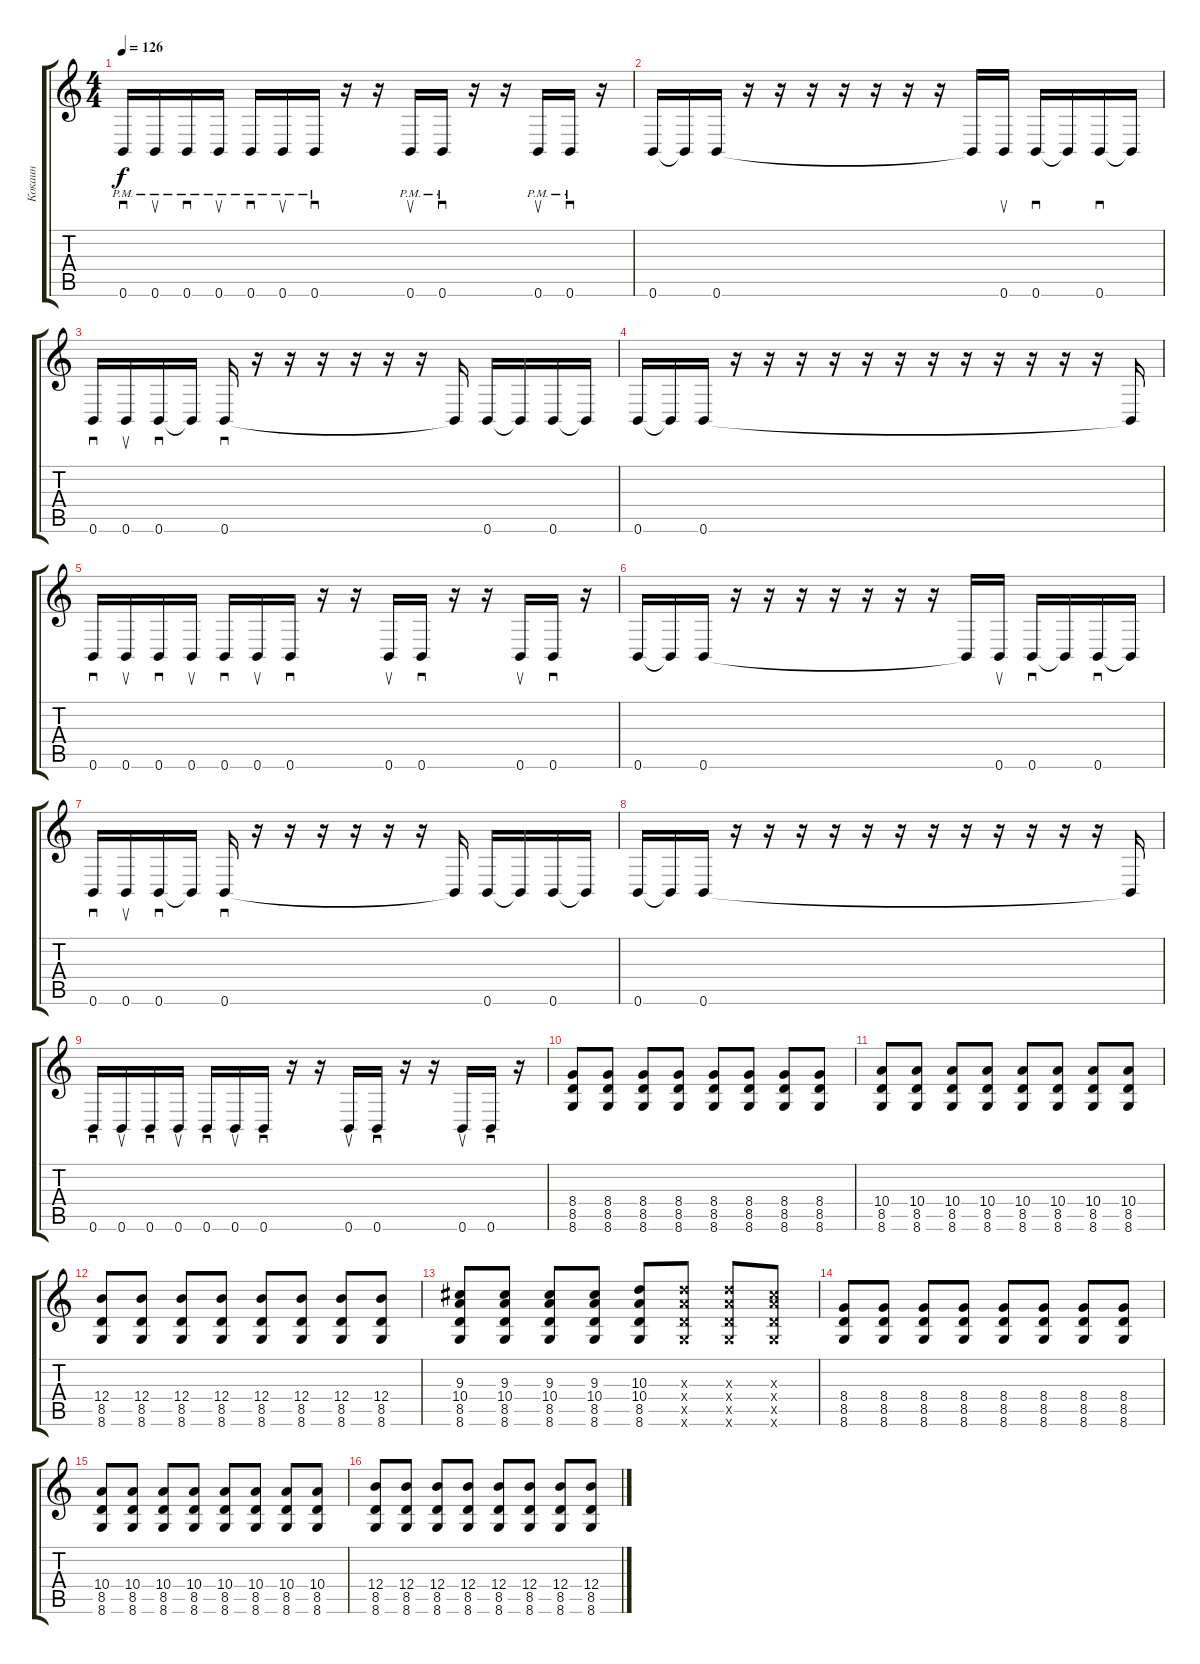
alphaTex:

\track ("Кокаин" "Кокаин") {instrument distortionguitar}
\staff {score tabs}
\tuning (Db4 Ab3 E3 B2 Gb2 B1) {hide}
\ts (4 4)
\tempo 126
\clef g2
\ks c
0.6{pm}.16{sd dy f} 0.6{pm}.16{su} 0.6{pm}.16{sd} 0.6{pm}.16{su} 0.6{pm}.16{sd} 0.6{pm}.16{su} 0.6{pm}.16{sd} r.16 r.16 0.6{pm}.16{su} 0.6{pm}.16{sd} r.16 r.16 0.6{pm}.16{su} 0.6{pm}.16{sd} r.16 |
0.6.16 0.6{t}.16 0.6.16 r.16 r.16 r.16 r.16 r.16 r.16 r.16 0.6{t}.16 0.6.16{su} 0.6.16{sd} 0.6{t}.16 0.6.16{sd} 0.6{t}.16 |
0.6.16{sd} 0.6.16{su} 0.6.16{sd} 0.6{t}.16 0.6.16{sd} r.16 r.16 r.16 r.16 r.16 r.16 0.6{t}.16 0.6.16 0.6{t}.16 0.6.16 0.6{t}.16 |
0.6.16 0.6{t}.16 0.6.16 r.16 r.16 r.16 r.16 r.16 r.16 r.16 r.16 r.16 r.16 r.16 r.16 0.6{t}.16 |
0.6.16{sd} 0.6.16{su} 0.6.16{sd} 0.6.16{su} 0.6.16{sd} 0.6.16{su} 0.6.16{sd} r.16 r.16 0.6.16{su} 0.6.16{sd} r.16 r.16 0.6.16{su} 0.6.16{sd} r.16 |
0.6.16 0.6{t}.16 0.6.16 r.16 r.16 r.16 r.16 r.16 r.16 r.16 0.6{t}.16 0.6.16{su} 0.6.16{sd} 0.6{t}.16 0.6.16{sd} 0.6{t}.16 |
0.6.16{sd} 0.6.16{su} 0.6.16{sd} 0.6{t}.16 0.6.16{sd} r.16 r.16 r.16 r.16 r.16 r.16 0.6{t}.16 0.6.16 0.6{t}.16 0.6.16 0.6{t}.16 |
0.6.16 0.6{t}.16 0.6.16 r.16 r.16 r.16 r.16 r.16 r.16 r.16 r.16 r.16 r.16 r.16 r.16 0.6{t}.16 |
0.6.16{sd} 0.6.16{su} 0.6.16{sd} 0.6.16{su} 0.6.16{sd} 0.6.16{su} 0.6.16{sd} r.16 r.16 0.6.16{su} 0.6.16{sd} r.16 r.16 0.6.16{su} 0.6.16{sd} r.16 |
(8.4 8.5 8.6).8 (8.4 8.5 8.6).8 (8.4 8.5 8.6).8 (8.4 8.5 8.6).8 (8.4 8.5 8.6).8 (8.4 8.5 8.6).8 (8.4 8.5 8.6).8 (8.4 8.5 8.6).8 |
(10.4 8.5 8.6).8 (10.4 8.5 8.6).8 (10.4 8.5 8.6).8 (10.4 8.5 8.6).8 (10.4 8.5 8.6).8 (10.4 8.5 8.6).8 (10.4 8.5 8.6).8 (10.4 8.5 8.6).8 |
(12.4 8.5 8.6).8 (12.4 8.5 8.6).8 (12.4 8.5 8.6).8 (12.4 8.5 8.6).8 (12.4 8.5 8.6).8 (12.4 8.5 8.6).8 (12.4 8.5 8.6).8 (12.4 8.5 8.6).8 |
(9.3 10.4 8.5 8.6).8 (9.3 10.4 8.5 8.6).8 (9.3 10.4 8.5 8.6).8 (9.3 10.4 8.5 8.6).8 (10.3 10.4 8.5 8.6).8 (10.3{x} 10.4{x} 8.5{x} 8.6{x}).8 (10.3{x} 10.4{x} 8.5{x} 8.6{x}).8 (9.3{x} 10.4{x} 8.5{x} 8.6{x}).8 |
(8.4 8.5 8.6).8 (8.4 8.5 8.6).8 (8.4 8.5 8.6).8 (8.4 8.5 8.6).8 (8.4 8.5 8.6).8 (8.4 8.5 8.6).8 (8.4 8.5 8.6).8 (8.4 8.5 8.6).8 |
(10.4 8.5 8.6).8 (10.4 8.5 8.6).8 (10.4 8.5 8.6).8 (10.4 8.5 8.6).8 (10.4 8.5 8.6).8 (10.4 8.5 8.6).8 (10.4 8.5 8.6).8 (10.4 8.5 8.6).8 |
(12.4 8.5 8.6).8 (12.4 8.5 8.6).8 (12.4 8.5 8.6).8 (12.4 8.5 8.6).8 (12.4 8.5 8.6).8 (12.4 8.5 8.6).8 (12.4 8.5 8.6).8 (12.4 8.5 8.6).8
